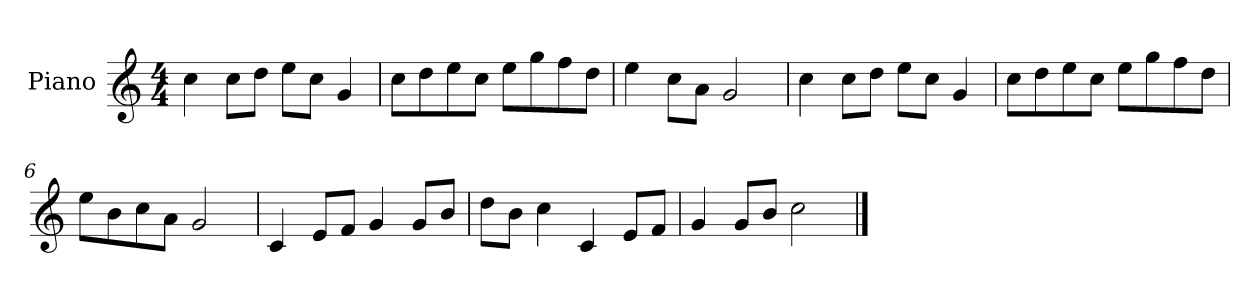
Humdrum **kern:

**kern
*part1
*staff1
*I"Piano
*I'P-no
*clefG2
*k[]
*M4/4
*MM90
=1
4cc\
8cc\L
8dd\J
8ee\L
8cc\J
4g/
=2
8cc\L
8dd\
8ee\
8cc\J
8ee\L
8gg\
8ff\
8dd\J
=3
4ee\
8cc\L
8a\J
2g/
=4
4cc\
8cc\L
8dd\J
8ee\L
8cc\J
4g/
=5
8cc\L
8dd\
8ee\
8cc\J
8ee\L
8gg\
8ff\
8dd\J
=6
8ee\L
8b\
8cc\
8a\J
2g/
!!LO:LB:g=z
=7
4c/
8e/L
8f/J
4g/
8g/L
8b/J
=8
8dd\L
8b\J
4cc\
4c/
8e/L
8f/J
=9
4g/
8g/L
8b/J
2cc\
==
*-
